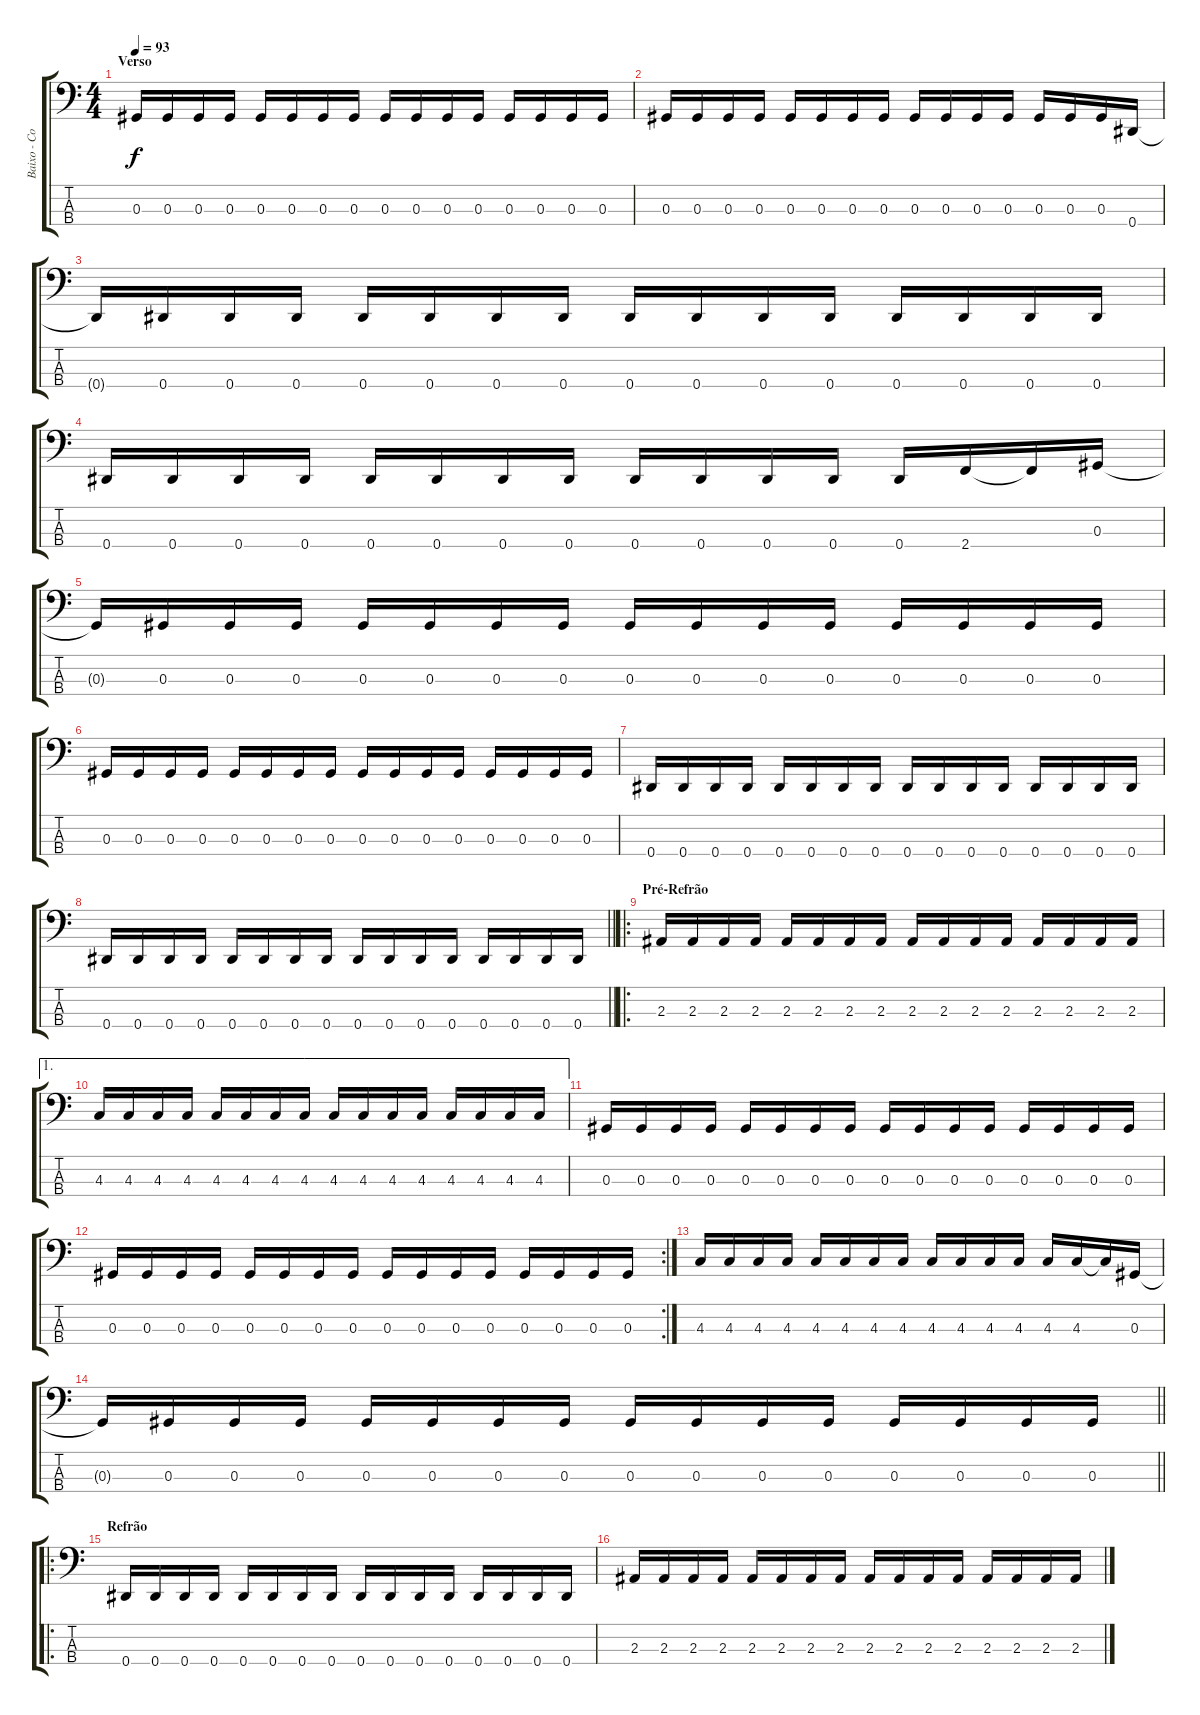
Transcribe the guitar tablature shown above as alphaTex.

\track ("Baixo - Conrado" "Baixo - Co") {instrument electricbassfinger}
\staff {score tabs}
\tuning (Gb2 Db2 Ab1 Eb1) {hide}
\ts (4 4)
\section ("" "Verso")
\tempo 93
\clef f4
\ks c
0.3{t}.16{dy f} 0.3.16 0.3.16 0.3.16 0.3.16 0.3.16 0.3.16 0.3.16 0.3.16 0.3.16 0.3.16 0.3.16 0.3.16 0.3.16 0.3.16 0.3.16 |
0.3.16 0.3.16 0.3.16 0.3.16 0.3.16 0.3.16 0.3.16 0.3.16 0.3.16 0.3.16 0.3.16 0.3.16 0.3.16 0.3.16 0.3.16 0.4.16 |
0.4{t}.16 0.4.16 0.4.16 0.4.16 0.4.16 0.4.16 0.4.16 0.4.16 0.4.16 0.4.16 0.4.16 0.4.16 0.4.16 0.4.16 0.4.16 0.4.16 |
0.4.16 0.4.16 0.4.16 0.4.16 0.4.16 0.4.16 0.4.16 0.4.16 0.4.16 0.4.16 0.4.16 0.4.16 0.4.16 2.4.16 2.4{t}.16 0.3.16 |
0.3{t}.16 0.3.16 0.3.16 0.3.16 0.3.16 0.3.16 0.3.16 0.3.16 0.3.16 0.3.16 0.3.16 0.3.16 0.3.16 0.3.16 0.3.16 0.3.16 |
0.3.16 0.3.16 0.3.16 0.3.16 0.3.16 0.3.16 0.3.16 0.3.16 0.3.16 0.3.16 0.3.16 0.3.16 0.3.16 0.3.16 0.3.16 0.3.16 |
0.4.16 0.4.16 0.4.16 0.4.16 0.4.16 0.4.16 0.4.16 0.4.16 0.4.16 0.4.16 0.4.16 0.4.16 0.4.16 0.4.16 0.4.16 0.4.16 |
\barLineRight lightlight
0.4.16 0.4.16 0.4.16 0.4.16 0.4.16 0.4.16 0.4.16 0.4.16 0.4.16 0.4.16 0.4.16 0.4.16 0.4.16 0.4.16 0.4.16 0.4.16 |
\ro
\section ("" "Pré-Refrão")
2.3.16 2.3.16 2.3.16 2.3.16 2.3.16 2.3.16 2.3.16 2.3.16 2.3.16 2.3.16 2.3.16 2.3.16 2.3.16 2.3.16 2.3.16 2.3.16 |
\ae 1
4.3.16 4.3.16 4.3.16 4.3.16 4.3.16 4.3.16 4.3.16 4.3.16 4.3.16 4.3.16 4.3.16 4.3.16 4.3.16 4.3.16 4.3.16 4.3.16 |
0.3.16 0.3.16 0.3.16 0.3.16 0.3.16 0.3.16 0.3.16 0.3.16 0.3.16 0.3.16 0.3.16 0.3.16 0.3.16 0.3.16 0.3.16 0.3.16 |
\rc 2
0.3.16 0.3.16 0.3.16 0.3.16 0.3.16 0.3.16 0.3.16 0.3.16 0.3.16 0.3.16 0.3.16 0.3.16 0.3.16 0.3.16 0.3.16 0.3.16 |
4.3.16 4.3.16 4.3.16 4.3.16 4.3.16 4.3.16 4.3.16 4.3.16 4.3.16 4.3.16 4.3.16 4.3.16 4.3.16 4.3.16 4.3{t}.16 0.3.16 |
\barLineRight lightlight
0.3{t}.16 0.3.16 0.3.16 0.3.16 0.3.16 0.3.16 0.3.16 0.3.16 0.3.16 0.3.16 0.3.16 0.3.16 0.3.16 0.3.16 0.3.16 0.3.16 |
\ro
\section ("" "Refrão")
0.4.16 0.4.16 0.4.16 0.4.16 0.4.16 0.4.16 0.4.16 0.4.16 0.4.16 0.4.16 0.4.16 0.4.16 0.4.16 0.4.16 0.4.16 0.4.16 |
2.3.16 2.3.16 2.3.16 2.3.16 2.3.16 2.3.16 2.3.16 2.3.16 2.3.16 2.3.16 2.3.16 2.3.16 2.3.16 2.3.16 2.3.16 2.3.16
